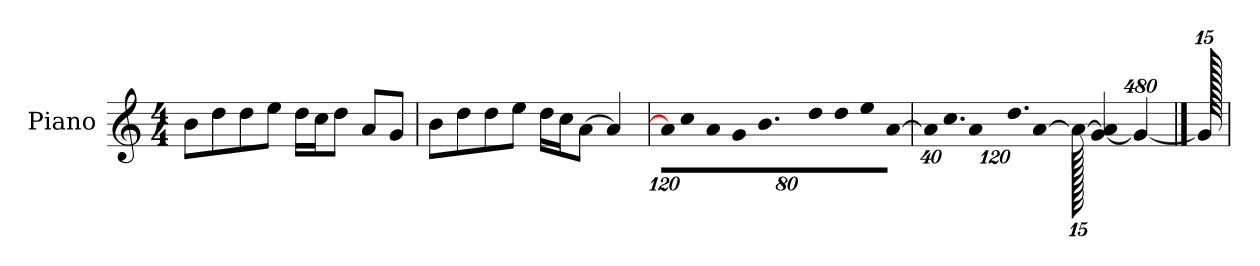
**kern
*part1
*staff1
*I"Piano
*I'P-no
*clefG2
*k[]
*M4/4
*MM90
=1
8b\L
8dd\
8dd\
8ee\J
16dd\LL
16cc\J
8dd\J
8a/L
8g/J
=2
8b\L
8dd\
8dd\
8ee\J
16dd\LL
16cc\J
[8a\J
4a/]
=3
*Xbrackettup
!LO:N:vis=16
1920%107a\KL]
!LO:N:vis=8
640%71cc\
!LO:N:vis=8
640%71a\
!LO:N:vis=8
640%71g\
9.b\
!LO:N:vis=8
640%71dd\
!LO:N:vis=8
640%71dd\
!LO:N:vis=8
640%71ee\
!LO:N:vis=8
[640%71a\J
=4
!LO:N:vis=32
640%23a\KLL]
!LO:N:vis=16.
960%103cc\J
!LO:N:vis=8
960%137a\
!LO:N:vis=16.
960%103dd\L
[384%41a\J
1920a\_
[4g/ 4a/]
1920%479g/_
==5
1920g/]
=
*-
